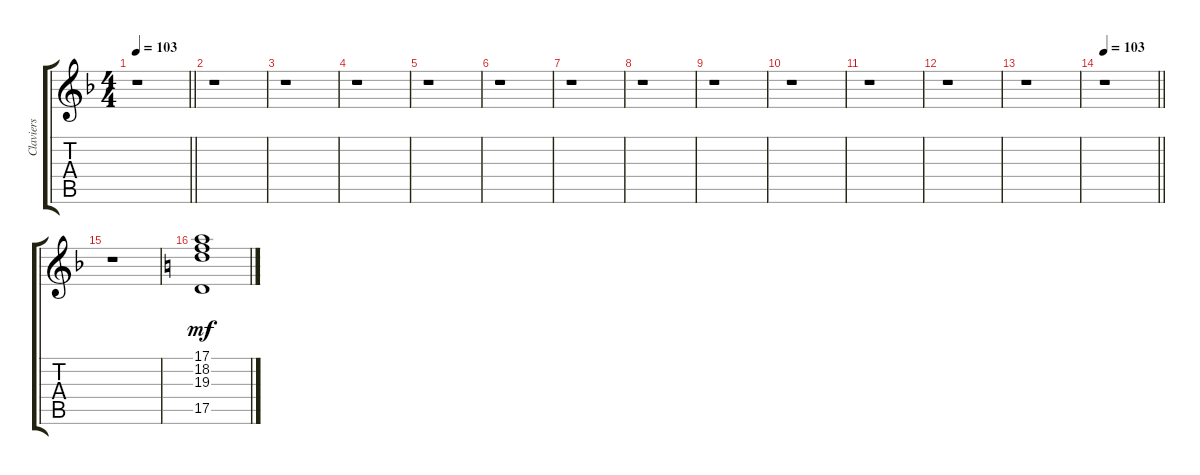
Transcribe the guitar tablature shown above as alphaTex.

\track ("Claviers" "Claviers") {instrument rockorgan}
\staff {score tabs}
\tuning (E4 B3 G3 D3 A2 E2) {hide}
\ts (4 4)
\tempo 103
\clef g2
\barLineRight lightlight
\ks dminor
r.1{dy f} |
r.1 |
r.1 |
r.1 |
r.1 |
r.1 |
r.1 |
r.1 |
r.1 |
r.1 |
r.1 |
r.1 |
r.1 |
\tempo 103
\barLineRight lightlight
r.1 |
r.1 |
\ks c
(17.1 18.2 19.3 17.5).1{dy mf}
